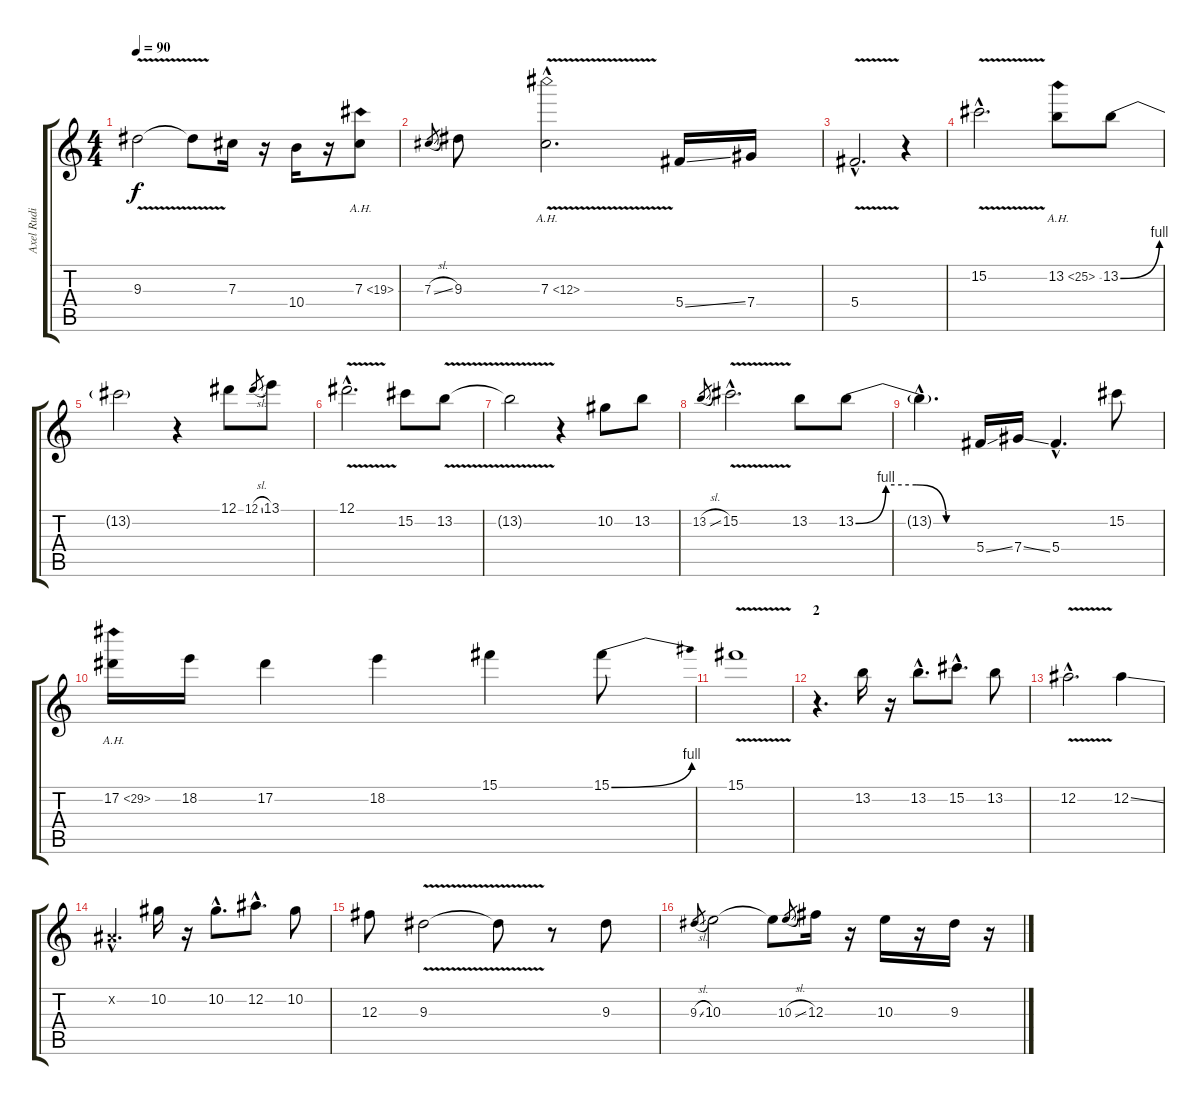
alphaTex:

\track ("Axel Rudi Pell - Chitarra" "Axel Rudi ") {instrument distortionguitar}
\staff {score tabs}
\tuning (Eb4 Bb3 Gb3 Db3 Ab2 Eb2) {hide}
\ts (4 4)
\tempo 90
\clef g2
\ks c
9.3{v}.2{dy f} 9.3{t}.8 7.3.16 r.16 10.4.16 r.16 7.3{ah 12}.8 |
7.3{sl}.8{gr} 9.3.8 7.3{ah 5 v hac}.2{d} 5.4{ss}.16 7.4.16 |
5.4{v hac}.2{d} r.4 |
15.2{v hac}.2{d} 13.2{ah 12}.8 13.2{be (bend 0 0 60 4)}.8 |
13.2{t}.2 r.4 12.1.8 12.1{sl}.8{gr} 13.1.8 |
12.1{v hac}.2{d} 15.2.8 13.2{v}.8 |
13.2{t}.2 r.4 10.2.8 13.2.8 |
13.2{sl}.8{gr} 15.2{v hac}.2{d} 13.2.8 13.2{be (custom 0 0 15 4 30 4 45 0 60 0)}.8 |
13.2{hac t}.4{d} 5.4{ss}.16 7.4{ss}.16 5.4{hac}.4{d} 15.2.8 |
17.2{ah 12}.16 18.2.16 17.2.4 18.2.4 15.1.4 15.1{be (bend 0 0 60 4)}.8 |
15.1{v}.1 |
\section ("" "2")
r.4{d} 13.2.16 r.16 13.2{hac}.8{d} 15.2{hac}.8{d} 13.2.8 |
12.2{v hac}.2{d} 12.2{ss}.4 |
0.2{hac x}.4{d} 10.2.16 r.16 10.2{hac}.8{d} 12.2{hac}.8{d} 10.2.8 |
12.3.8 9.3{v}.2 9.3{t}.8 r.8 9.3.8 |
9.3{sl}.8{gr} 10.3.2 10.3{t}.8 10.3{sl}.8{gr} 12.3.16 r.16 10.3.16 r.16 9.3.16 r.16
